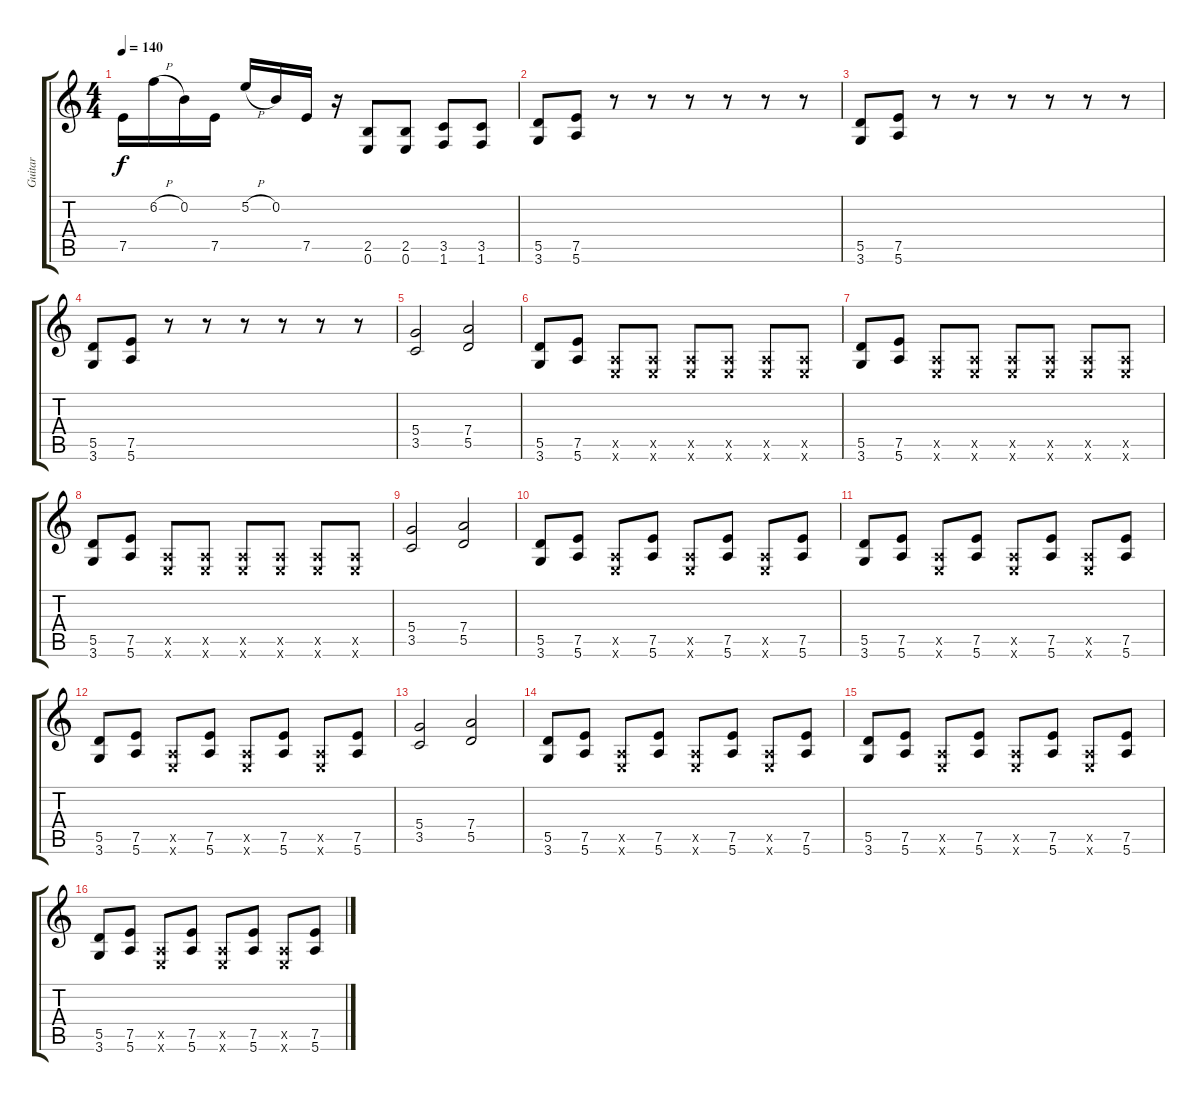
\track ("Guitar" "Guitar") {instrument distortionguitar}
\staff {score tabs}
\tuning (E4 B3 G3 D3 A2 E2) {hide}
\ts (4 4)
\tempo 140
\clef g2
\ks c
7.5.16{dy f} 6.2{h}.16 0.2.16 7.5.16 5.2{h}.16 0.2.16 7.5.16 r.16 (2.5 0.6).8 (2.5 0.6).8 (3.5 1.6).8 (3.5 1.6).8 |
(5.5 3.6).8 (7.5 5.6).8 r.8 r.8 r.8 r.8 r.8 r.8 |
(5.5 3.6).8 (7.5 5.6).8 r.8 r.8 r.8 r.8 r.8 r.8 |
(5.5 3.6).8 (7.5 5.6).8 r.8 r.8 r.8 r.8 r.8 r.8 |
(5.4 3.5).2 (7.4 5.5).2 |
(5.5 3.6).8 (7.5 5.6).8 (0.5{x} 0.6{x}).8 (0.5{x} 0.6{x}).8 (0.5{x} 0.6{x}).8 (0.5{x} 0.6{x}).8 (0.5{x} 0.6{x}).8 (0.5{x} 0.6{x}).8 |
(5.5 3.6).8 (7.5 5.6).8 (0.5{x} 0.6{x}).8 (0.5{x} 0.6{x}).8 (0.5{x} 0.6{x}).8 (0.5{x} 0.6{x}).8 (0.5{x} 0.6{x}).8 (0.5{x} 0.6{x}).8 |
(5.5 3.6).8 (7.5 5.6).8 (0.5{x} 0.6{x}).8 (0.5{x} 0.6{x}).8 (0.5{x} 0.6{x}).8 (0.5{x} 0.6{x}).8 (0.5{x} 0.6{x}).8 (0.5{x} 0.6{x}).8 |
(5.4 3.5).2 (7.4 5.5).2 |
(5.5 3.6).8 (7.5 5.6).8 (0.5{x} 0.6{x}).8 (7.5 5.6).8 (0.5{x} 0.6{x}).8 (7.5 5.6).8 (0.5{x} 0.6{x}).8 (7.5 5.6).8 |
(5.5 3.6).8 (7.5 5.6).8 (0.5{x} 0.6{x}).8 (7.5 5.6).8 (0.5{x} 0.6{x}).8 (7.5 5.6).8 (0.5{x} 0.6{x}).8 (7.5 5.6).8 |
(5.5 3.6).8 (7.5 5.6).8 (0.5{x} 0.6{x}).8 (7.5 5.6).8 (0.5{x} 0.6{x}).8 (7.5 5.6).8 (0.5{x} 0.6{x}).8 (7.5 5.6).8 |
(5.4 3.5).2 (7.4 5.5).2 |
(5.5 3.6).8 (7.5 5.6).8 (0.5{x} 0.6{x}).8 (7.5 5.6).8 (0.5{x} 0.6{x}).8 (7.5 5.6).8 (0.5{x} 0.6{x}).8 (7.5 5.6).8 |
(5.5 3.6).8 (7.5 5.6).8 (0.5{x} 0.6{x}).8 (7.5 5.6).8 (0.5{x} 0.6{x}).8 (7.5 5.6).8 (0.5{x} 0.6{x}).8 (7.5 5.6).8 |
(5.5 3.6).8 (7.5 5.6).8 (0.5{x} 0.6{x}).8 (7.5 5.6).8 (0.5{x} 0.6{x}).8 (7.5 5.6).8 (0.5{x} 0.6{x}).8 (7.5 5.6).8
